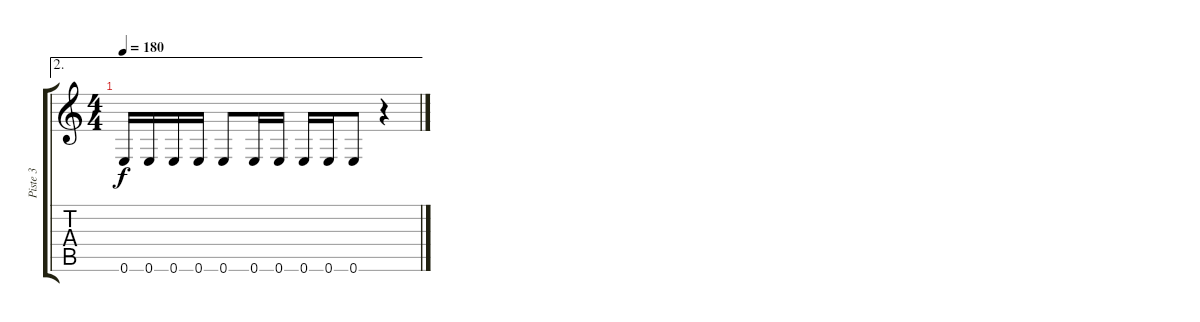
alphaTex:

\track ("Piste 3" "Piste 3") {instrument distortionguitar}
\staff {score tabs}
\tuning (E4 B3 G3 D3 A2 E2) {hide}
\ae 2
\ts (4 4)
\tempo 180
\clef g2
\ks c
0.6.16{dy f} 0.6.16 0.6.16 0.6.16 0.6.8 0.6.16 0.6.16 0.6.16 0.6.16 0.6.8 r.4
